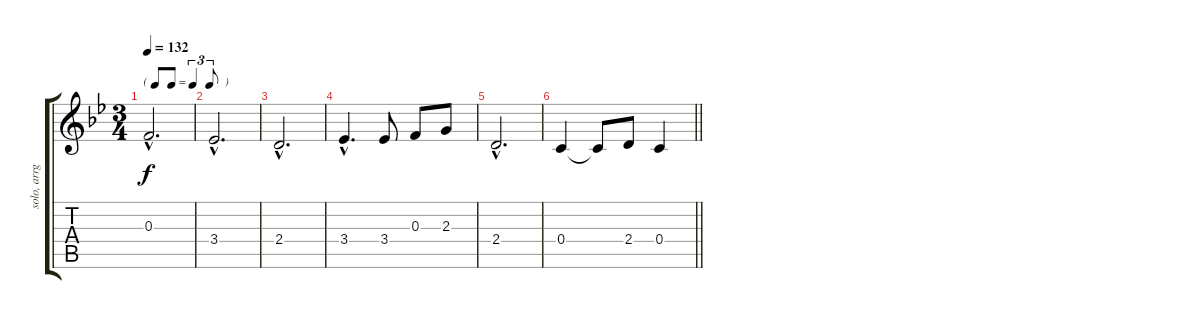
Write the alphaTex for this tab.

\track ("solo, arrgt guitar,piano" "solo, arrg") {instrument acousticguitarsteel}
\staff {score tabs}
\tuning (D4 A3 F3 C3 G2 D2) {hide}
\ts (3 4)
\tf triplet8th
\tempo 132
\clef g2
\ks bb
0.3{hac}.2{d dy f} |
3.4{hac}.2{d} |
2.4{hac}.2{d} |
3.4{hac}.4{d} 3.4.8 0.3.8 2.3.8 |
2.4{hac}.2{d} |
\barLineRight lightlight
0.4.4 0.4{t}.8 2.4.8 0.4.4
